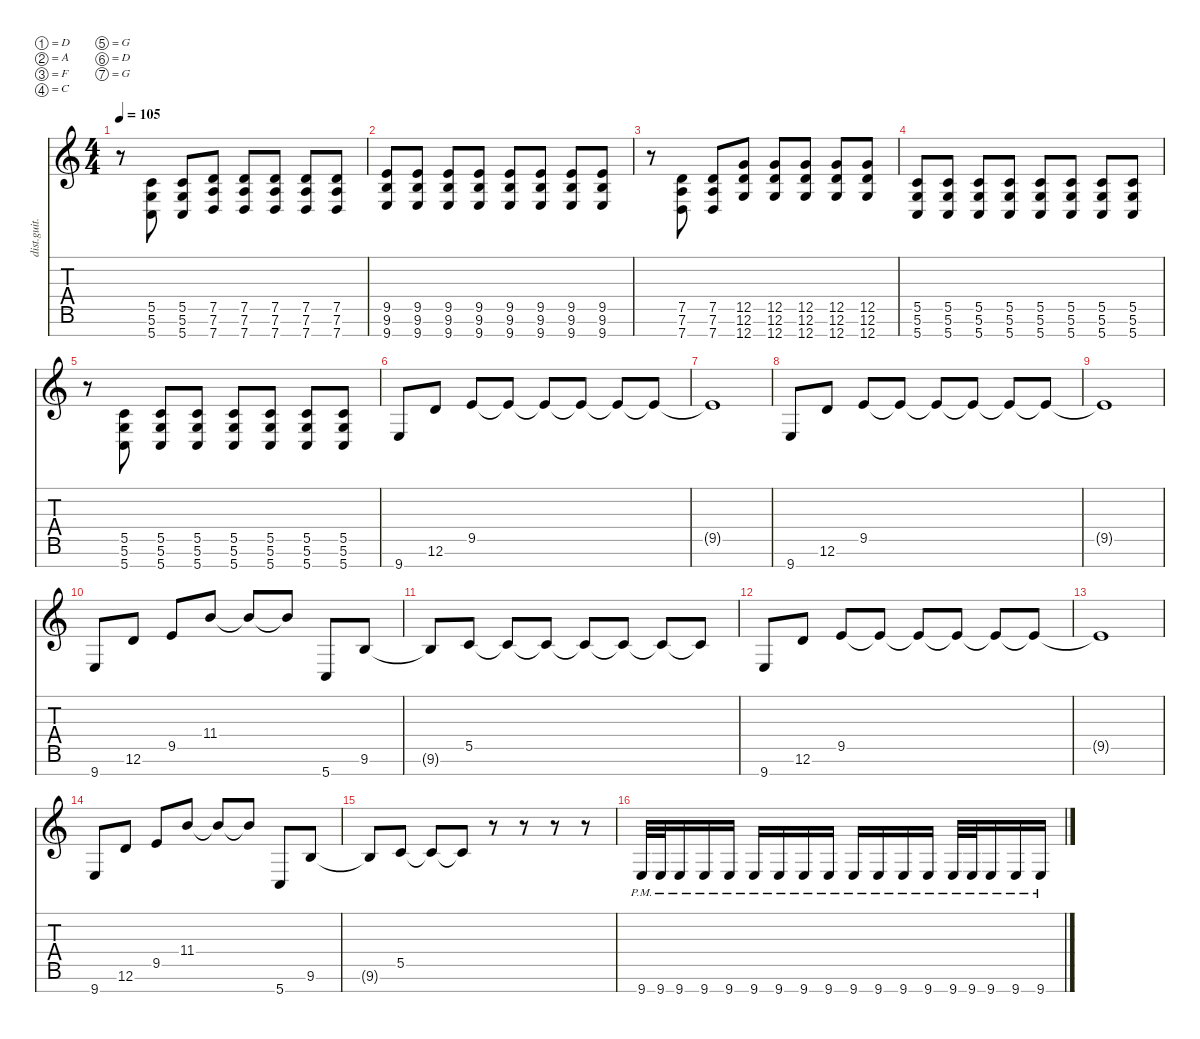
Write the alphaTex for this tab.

\defaultSystemsLayout 4
\hideDynamics
\bracketExtendMode nobrackets
\otherSystemsTrackNameOrientation horizontal
\track ("riff" "dist.guit.") {instrument distortionguitar}
\staff {score tabs}
\tuning (D4 A3 F3 C3 G2 D2 G1)
\ts (4 4)
\tempo 105
\clef g2
\ks c
r.8{dy mf beam Down} (5.7 5.6 5.5).8{beam Up} (5.7 5.6 5.5).8{beam Up} (7.7 7.6 7.5).8{beam Up} (7.7 7.6 7.5).8{beam Up} (7.7 7.6 7.5).8{beam Up} (7.7 7.6 7.5).8{beam Up} (7.7 7.6 7.5).8{beam Up} |
(9.7 9.6 9.5).8{beam Up} (9.7 9.6 9.5).8{beam Up} (9.7 9.6 9.5).8{beam Up} (9.7 9.6 9.5).8{beam Up} (9.7 9.6 9.5).8{beam Up} (9.7 9.6 9.5).8{beam Up} (9.7 9.6 9.5).8{beam Up} (9.7 9.6 9.5).8{beam Up} |
r.8{beam Down} (7.7 7.6 7.5).8{beam Up} (7.7 7.6 7.5).8{beam Up} (12.7 12.6 12.5).8{beam Up} (12.7 12.6 12.5).8{beam Up} (12.7 12.6 12.5).8{beam Up} (12.7 12.5 12.6).8{beam Up} (12.7 12.6 12.5).8{beam Up} |
(5.7 5.6 5.5).8{beam Up} (5.7 5.6 5.5).8{beam Up} (5.7 5.6 5.5).8{beam Up} (5.7 5.6 5.5).8{beam Up} (5.7 5.6 5.5).8{beam Up} (5.7 5.6 5.5).8{beam Up} (5.7 5.6 5.5).8{beam Up} (5.7 5.6 5.5).8{beam Up} |
r.8{beam Down} (5.7 5.6 5.5).8{beam Up} (5.7 5.6 5.5).8{beam Up} (5.7 5.6 5.5).8{beam Up} (5.7 5.6 5.5).8{beam Up} (5.7 5.6 5.5).8{beam Up} (5.7 5.6 5.5).8{beam Up} (5.7 5.6 5.5).8{beam Up} |
9.7.8{beam Up} 12.6.8{beam Up} 9.5.8{beam Up} 9.5{t}.8{beam Up} 9.5{t}.8{beam Up} 9.5{t}.8{beam Up} 9.5{t}.8{beam Up} 9.5{t}.8{beam Up} |
9.5{t}.1{beam Up} |
9.7.8{beam Up} 12.6.8{beam Up} 9.5.8{beam Up} 9.5{t}.8{beam Up} 9.5{t}.8{beam Up} 9.5{t}.8{beam Up} 9.5{t}.8{beam Up} 9.5{t}.8{beam Up} |
9.5{t}.1{beam Up} |
9.7.8{beam Up} 12.6.8{beam Up} 9.5.8{beam Up} 11.4.8{beam Up} 11.4{t}.8{beam Up} 11.4{t}.8{beam Up} 5.7.8{beam Up} 9.6.8{beam Up} |
9.6{t}.8{beam Up} 5.5.8{beam Up} 5.5{t}.8{beam Up} 5.5{t}.8{beam Up} 5.5{t}.8{beam Up} 5.5{t}.8{beam Up} 5.5{t}.8{beam Up} 5.5{t}.8{beam Up} |
9.7.8{beam Up} 12.6.8{beam Up} 9.5.8{beam Up} 9.5{t}.8{beam Up} 9.5{t}.8{beam Up} 9.5{t}.8{beam Up} 9.5{t}.8{beam Up} 9.5{t}.8{beam Up} |
9.5{t}.1{beam Up} |
9.7.8{beam Up} 12.6.8{beam Up} 9.5.8{beam Up} 11.4.8{beam Up} 11.4{t}.8{beam Up} 11.4{t}.8{beam Up} 5.7.8{beam Up} 9.6.8{beam Up} |
9.6{t}.8{beam Up} 5.5.8{beam Up} 5.5{t}.8{beam Up} 5.5{t}.8{beam Up} r.8{beam Up} r.8{beam Up} r.8{beam Up} r.8{beam Up} |
9.7{pm}.32{beam Up} 9.7{pm}.32{beam Up} 9.7{pm}.16{beam Up} 9.7{pm}.16{beam Up} 9.7{pm}.16{beam Up} 9.7{pm}.16{beam Up} 9.7{pm}.16{beam Up} 9.7{pm}.16{beam Up} 9.7{pm}.16{beam Up} 9.7{pm}.16{beam Up} 9.7{pm}.16{beam Up} 9.7{pm}.16{beam Up} 9.7{pm}.16{beam Up} 9.7{pm}.32{beam Up} 9.7{pm}.32{beam Up} 9.7{pm}.16{beam Up} 9.7{pm}.16{beam Up} 9.7{pm}.16{beam Up}
